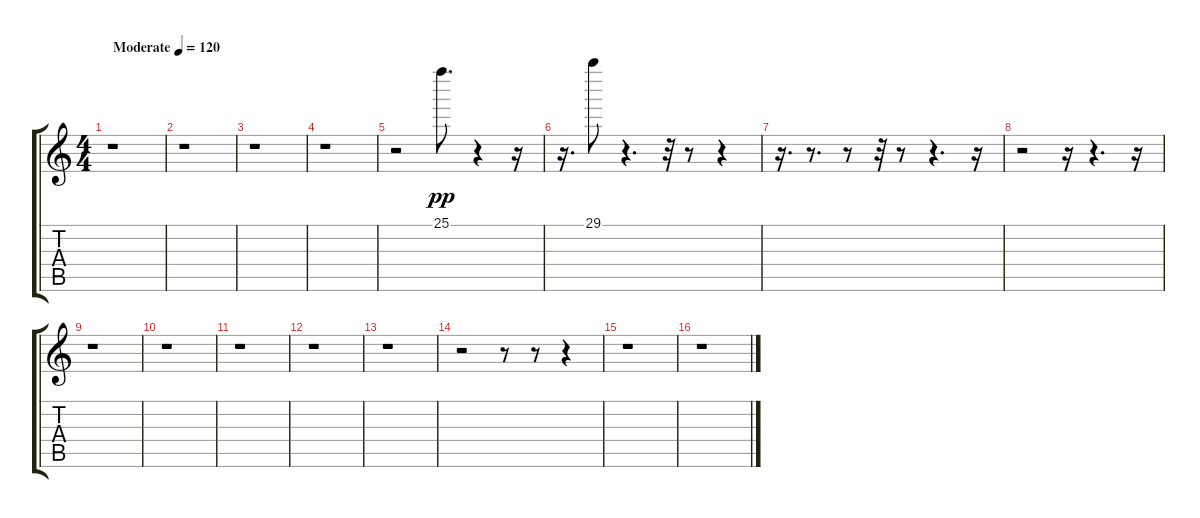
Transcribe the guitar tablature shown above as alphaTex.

\track "" {instrument acousticguitarsteel}
\staff {score tabs}
\tuning (E4 B3 G3 D3 A2 E2) {hide}
\ts (4 4)
\tempo (120 "Moderate")
\clef g2
\ks c
r.1{dy pp instrument acousticguitarsteel} |
r.1 |
r.1 |
r.1 |
r.2 25.1.8{d} r.4 r.16 |
r.16{d} 29.1.8 r.4{d} r.32 r.8 r.4 |
r.16{d} r.8{d} r.8 r.32 r.8 r.4{d} r.16 |
r.2 r.16 r.4{d} r.16 |
r.1 |
r.1 |
r.1 |
r.1 |
r.1 |
r.2 r.8 r.8 r.4 |
r.1 |
r.1
